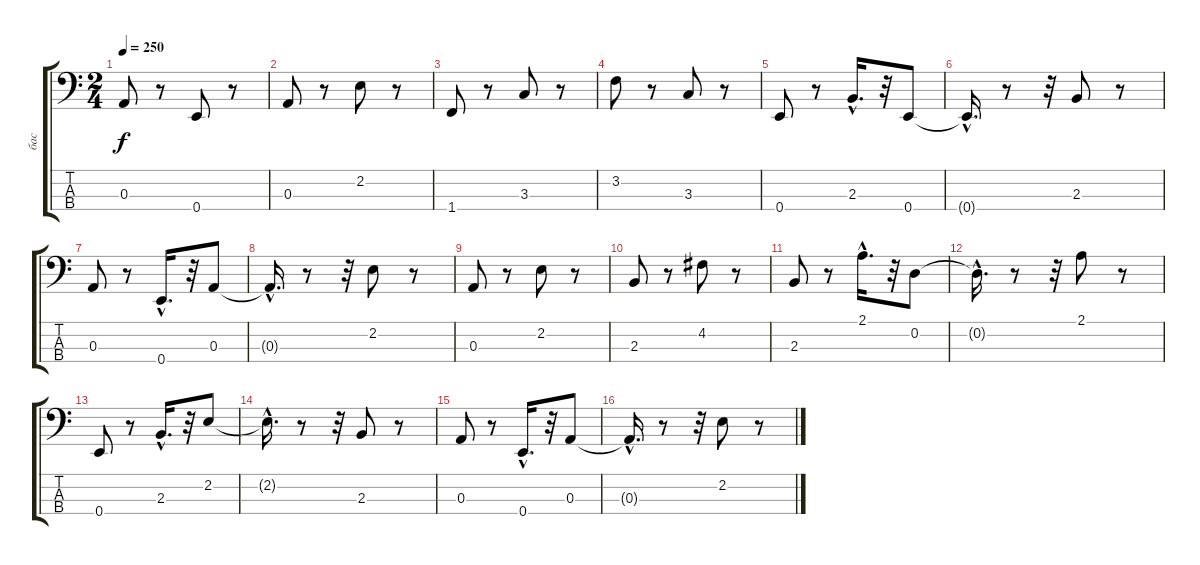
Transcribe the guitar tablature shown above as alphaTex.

\track ("бас" "бас") {instrument acousticguitarsteel}
\staff {score tabs}
\tuning (G2 D2 A1 E1) {hide}
\ts (2 4)
\tempo 250
\clef f4
\ks c
0.3.8{dy f} r.8 0.4.8 r.8 |
0.3.8 r.8 2.2.8 r.8 |
1.4.8 r.8 3.3.8 r.8 |
3.2.8 r.8 3.3.8 r.8 |
0.4.8 r.8 2.3{hac}.16{d} r.32 0.4.8 |
0.4{hac t}.16{d} r.8 r.32 2.3.8 r.8 |
0.3.8 r.8 0.4{hac}.16{d} r.32 0.3.8 |
0.3{hac t}.16{d} r.8 r.32 2.2.8 r.8 |
0.3.8 r.8 2.2.8 r.8 |
2.3.8 r.8 4.2.8 r.8 |
2.3.8 r.8 2.1{hac}.16{d} r.32 0.2.8 |
0.2{hac t}.16{d} r.8 r.32 2.1.8 r.8 |
0.4.8 r.8 2.3{hac}.16{d} r.32 2.2.8 |
2.2{hac t}.16{d} r.8 r.32 2.3.8 r.8 |
0.3.8 r.8 0.4{hac}.16{d} r.32 0.3.8 |
0.3{hac t}.16{d} r.8 r.32 2.2.8 r.8
